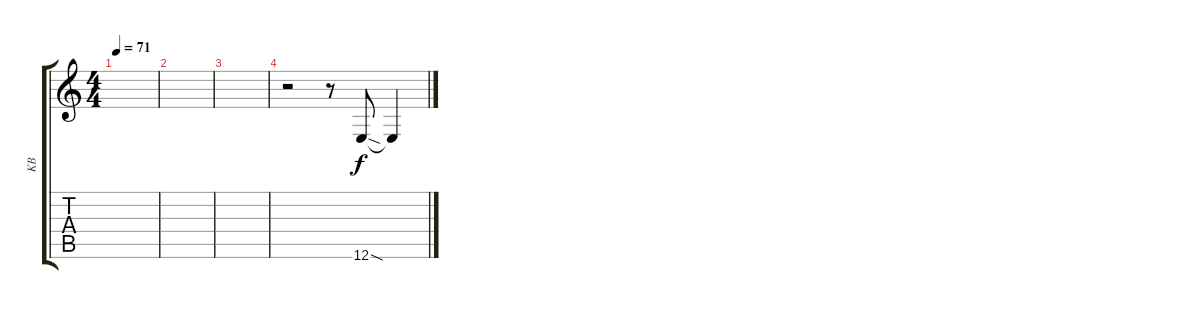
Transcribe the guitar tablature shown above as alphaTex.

\track ("KB" "KB") {instrument electricgrandpiano}
\staff {score tabs}
\tuning (E4 B3 G3 D3 A2 E2) {hide}
\ts (4 4)
\tempo 71
\clef g2
\ks c
|
|
|
r.2{volume 16 instrument electricbassfinger} r.8 12.6{sod}.8 12.6{t}.4{dy f}
